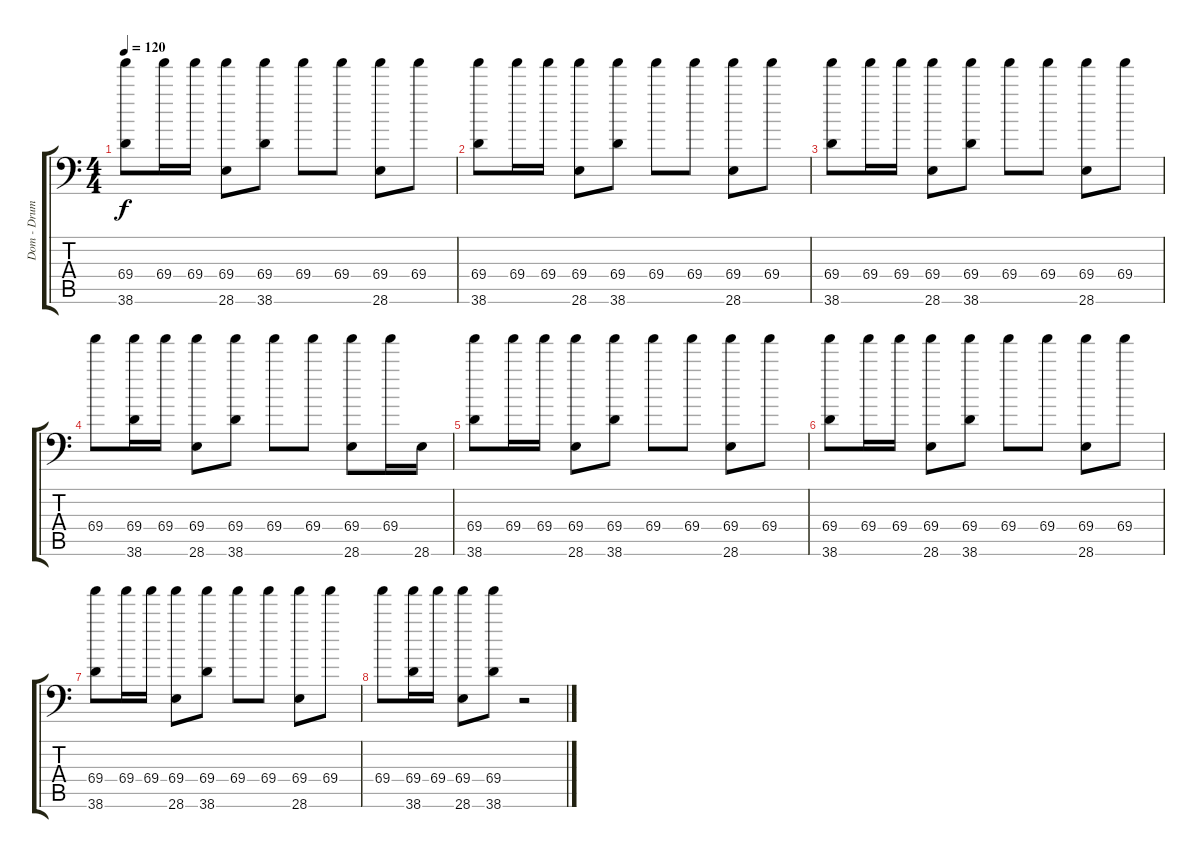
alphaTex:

\track ("Dom - Drums" "Dom - Drum") {instrument acousticgrandpiano}
\staff {score tabs}
\tuning (C-1 C-1 C-1 C-1 C-1 C-1) {hide}
\ts (4 4)
\tempo 120
\clef f4
\ks c
(69.4 38.6).8{dy f} 69.4.16 69.4.16 (69.4 28.6).8 (69.4 38.6).8 69.4.8 69.4.8 (69.4 28.6).8 69.4.8 |
(69.4 38.6).8 69.4.16 69.4.16 (69.4 28.6).8 (69.4 38.6).8 69.4.8 69.4.8 (69.4 28.6).8 69.4.8 |
(69.4 38.6).8 69.4.16 69.4.16 (69.4 28.6).8 (69.4 38.6).8 69.4.8 69.4.8 (69.4 28.6).8 69.4.8 |
69.4.8 (69.4 38.6).16 69.4.16 (69.4 28.6).8 (69.4 38.6).8 69.4.8 69.4.8 (69.4 28.6).8 69.4.16 28.6.16 |
(69.4 38.6).8 69.4.16 69.4.16 (69.4 28.6).8 (69.4 38.6).8 69.4.8 69.4.8 (69.4 28.6).8 69.4.8 |
(69.4 38.6).8 69.4.16 69.4.16 (69.4 28.6).8 (69.4 38.6).8 69.4.8 69.4.8 (69.4 28.6).8 69.4.8 |
(69.4 38.6).8 69.4.16 69.4.16 (69.4 28.6).8 (69.4 38.6).8 69.4.8 69.4.8 (69.4 28.6).8 69.4.8 |
69.4.8 (69.4 38.6).16 69.4.16 (69.4 28.6).8 (69.4 38.6).8 r.2
